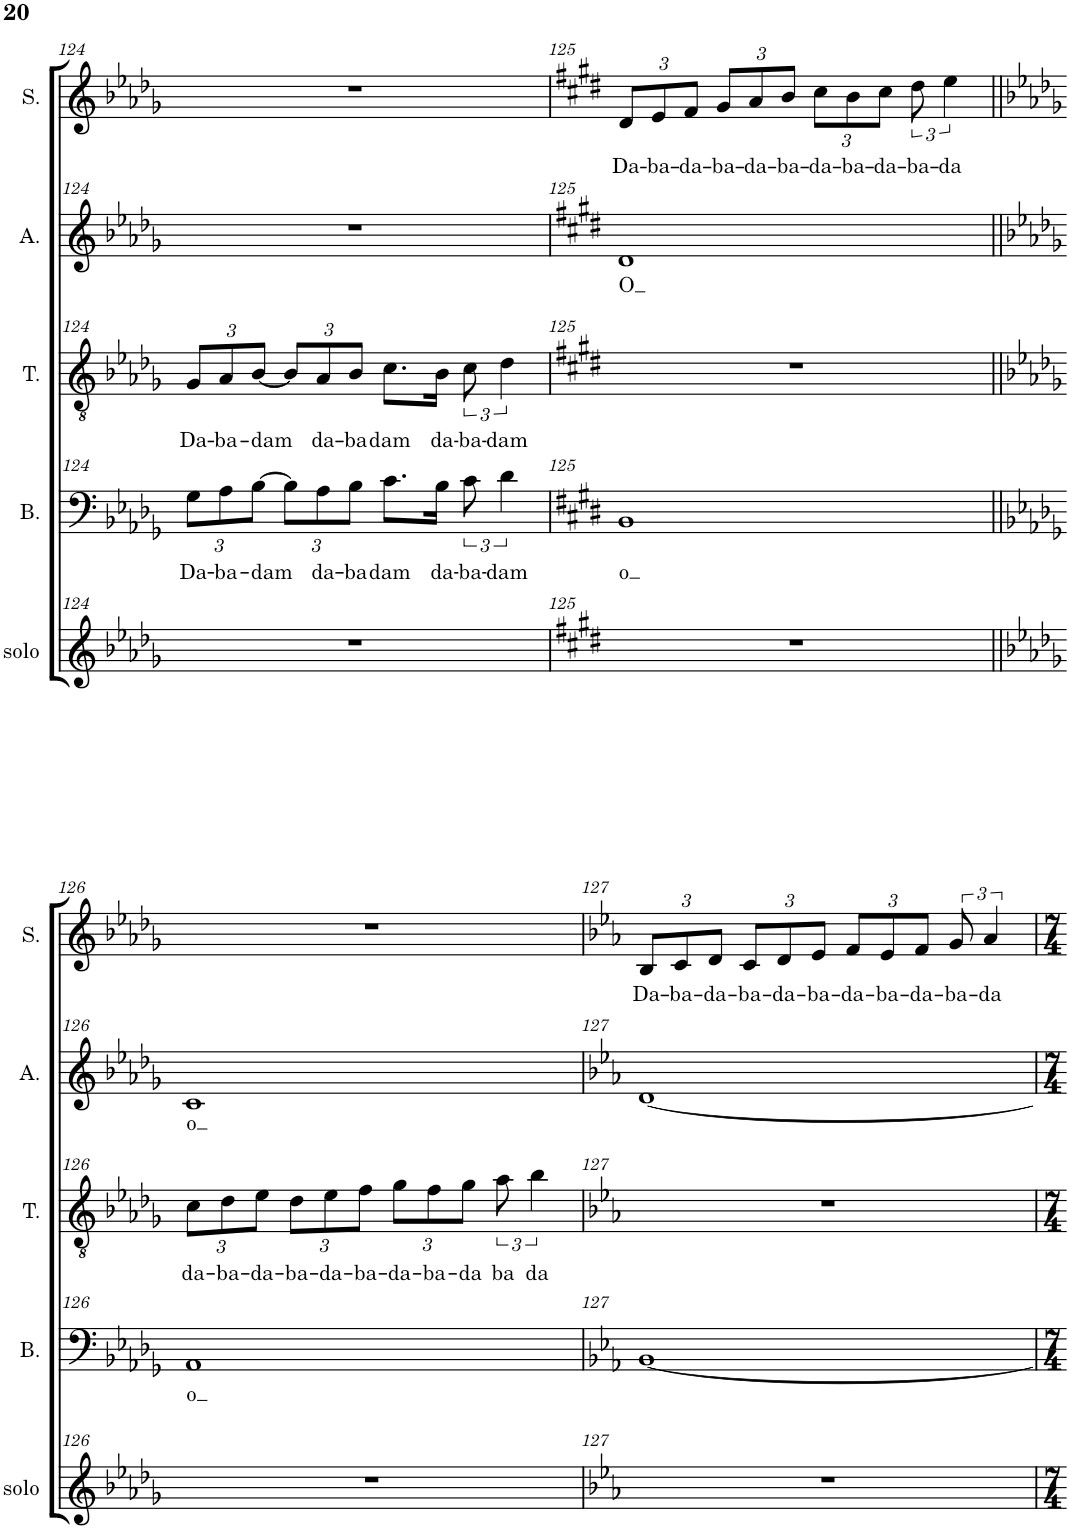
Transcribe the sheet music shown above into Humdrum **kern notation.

**kern	**kern	**text	**kern	**text	**kern	**text	**kern	**text
*part5	*part4	*part4	*part3	*part3	*part2	*part2	*part1	*part1
*staff5	*staff4	*staff4	*staff3	*staff3	*staff2	*staff2	*staff1	*staff1
*I"solo	*I"Bass	*	*I"Tenor	*	*I"Alto	*	*I"Soprano	*
*I'solo	*I'B.	*	*I'T.	*	*I'A.	*	*I'S.	*
!!LO:PB:g=z
*clefG2	*clefF4	*	*clefGv2	*	*clefG2	*	*clefG2	*
*k[b-e-a-d-g-]	*k[b-e-a-d-g-]	*	*k[b-e-a-d-g-]	*	*k[b-e-a-d-g-]	*	*k[b-e-a-d-g-]	*
*M4/4	*M4/4	*	*M4/4	*	*M4/4	*	*M4/4	*
*	*Xbrackettup	*	*	*	*	*	*	*
=124	=124	=124	=124	=124	=124	=124	=124	=124
!	!	!LO:LY:b	!	!	!	!	!	!
*	*	*	*Xbrackettup	*	*	*	*	*
!	!	!	!	!LO:LY:b	!	!	!	!
1r	12G-\L	Da-	12G-/L	Da-	1r	.	1r	.
!	!	!LO:LY:b	!	!LO:LY:b	!	!	!	!
.	12A-\	-ba-	12A-/	-ba-	.	.	.	.
!	!	!LO:LY:b	!	!LO:LY:b	!	!	!	!
.	[12B-\J	-dam	[12B-/J	-dam	.	.	.	.
.	12B-\L]	.	12B-/L]	.	.	.	.	.
!	!	!LO:LY:b	!	!LO:LY:b	!	!	!	!
.	12A-\	da-	12A-/	da-	.	.	.	.
!	!	!LO:LY:b	!	!LO:LY:b	!	!	!	!
.	12B-\J	-ba	12B-/J	-ba	.	.	.	.
!	!	!LO:LY:b	!	!LO:LY:b	!	!	!	!
.	8.c\L	dam	8.c\L	dam	.	.	.	.
!	!	!LO:LY:b	!	!LO:LY:b	!	!	!	!
.	16B-\Jk	da-	16B-\Jk	da-	.	.	.	.
*	*brackettup	*	*	*	*	*	*	*
!	!	!LO:LY:b	!	!	!	!	!	!
*	*	*	*brackettup	*	*	*	*	*
!	!	!	!	!LO:LY:b	!	!	!	!
.	12c\	-ba-	12c\	-ba-	.	.	.	.
!	!	!LO:LY:b	!	!LO:LY:b	!	!	!	!
.	6d-\	-dam	6d-\	-dam	.	.	.	.
=125	=125	=125	=125	=125	=125	=125	=125	=125
*k[f#c#g#d#]	*k[f#c#g#d#]	*	*k[f#c#g#d#]	*	*k[f#c#g#d#]	*	*k[f#c#g#d#]	*
!	!	!LO:LY:b	!	!	!	!LO:LY:b	!	!
*	*	*	*	*	*	*	*Xbrackettup	*
!	!	!	!	!	!	!	!	!LO:LY:b
1r	1BB	o	1r	.	1d#	O	12d#/L	Da-
!	!	!	!	!	!	!	!	!LO:LY:b
.	.	.	.	.	.	.	12e/	-ba-
!	!	!	!	!	!	!	!	!LO:LY:b
.	.	.	.	.	.	.	12f#/J	-da-
!	!	!	!	!	!	!	!	!LO:LY:b
.	.	.	.	.	.	.	12g#/L	-ba-
!	!	!	!	!	!	!	!	!LO:LY:b
.	.	.	.	.	.	.	12a/	-da-
!	!	!	!	!	!	!	!	!LO:LY:b
.	.	.	.	.	.	.	12b/J	-ba-
!	!	!	!	!	!	!	!	!LO:LY:b
.	.	.	.	.	.	.	12cc#\L	-da-
!	!	!	!	!	!	!	!	!LO:LY:b
.	.	.	.	.	.	.	12b\	-ba-
!	!	!	!	!	!	!	!	!LO:LY:b
.	.	.	.	.	.	.	12cc#\J	-da-
*	*	*	*	*	*	*	*brackettup	*
!	!	!	!	!	!	!	!	!LO:LY:b
.	.	.	.	.	.	.	12dd#\	-ba-
!	!	!	!	!	!	!	!	!LO:LY:b
.	.	.	.	.	.	.	6ee\	-da
!!LO:LB:g=z
=126||	=126||	=126||	=126||	=126||	=126||	=126||	=126||	=126||
*k[b-e-a-d-g-]	*k[b-e-a-d-g-]	*	*k[b-e-a-d-g-]	*	*k[b-e-a-d-g-]	*	*k[b-e-a-d-g-]	*
!	!	!LO:LY:b	!	!	!	!	!	!
*	*	*	*Xbrackettup	*	*	*	*	*
!	!	!	!	!LO:LY:b	!	!LO:LY:b	!	!
1r	1AA-	o	12c\L	da-	1c	o	1r	.
!	!	!	!	!LO:LY:b	!	!	!	!
.	.	.	12d-\	-ba-	.	.	.	.
!	!	!	!	!LO:LY:b	!	!	!	!
.	.	.	12e-\J	-da-	.	.	.	.
!	!	!	!	!LO:LY:b	!	!	!	!
.	.	.	12d-\L	-ba-	.	.	.	.
!	!	!	!	!LO:LY:b	!	!	!	!
.	.	.	12e-\	-da-	.	.	.	.
!	!	!	!	!LO:LY:b	!	!	!	!
.	.	.	12f\J	-ba-	.	.	.	.
!	!	!	!	!LO:LY:b	!	!	!	!
.	.	.	12g-\L	-da-	.	.	.	.
!	!	!	!	!LO:LY:b	!	!	!	!
.	.	.	12f\	-ba-	.	.	.	.
!	!	!	!	!LO:LY:b	!	!	!	!
.	.	.	12g-\J	-da	.	.	.	.
*	*	*	*brackettup	*	*	*	*	*
!	!	!	!	!LO:LY:b	!	!	!	!
.	.	.	12a-\	ba	.	.	.	.
!	!	!	!	!LO:LY:b	!	!	!	!
.	.	.	6b-\	da	.	.	.	.
=127	=127	=127	=127	=127	=127	=127	=127	=127
*k[b-e-a-]	*k[b-e-a-]	*	*k[b-e-a-]	*	*k[b-e-a-]	*	*k[b-e-a-]	*
*	*	*	*	*	*	*	*Xbrackettup	*
!	!	!	!	!	!	!	!	!LO:LY:b
1r	[1BB-	.	1r	.	[1d	.	12B-/L	Da-
!	!	!	!	!	!	!	!	!LO:LY:b
.	.	.	.	.	.	.	12c/	-ba-
!	!	!	!	!	!	!	!	!LO:LY:b
.	.	.	.	.	.	.	12d/J	-da-
!	!	!	!	!	!	!	!	!LO:LY:b
.	.	.	.	.	.	.	12c/L	-ba-
!	!	!	!	!	!	!	!	!LO:LY:b
.	.	.	.	.	.	.	12d/	-da-
!	!	!	!	!	!	!	!	!LO:LY:b
.	.	.	.	.	.	.	12e-/J	-ba-
!	!	!	!	!	!	!	!	!LO:LY:b
.	.	.	.	.	.	.	12f/L	-da-
!	!	!	!	!	!	!	!	!LO:LY:b
.	.	.	.	.	.	.	12e-/	-ba-
!	!	!	!	!	!	!	!	!LO:LY:b
.	.	.	.	.	.	.	12f/J	-da-
*	*	*	*	*	*	*	*brackettup	*
!	!	!	!	!	!	!	!	!LO:LY:b
.	.	.	.	.	.	.	12g/	-ba-
!	!	!	!	!	!	!	!	!LO:LY:b
.	.	.	.	.	.	.	6a-/	-da
=	=	=	=	=	=	=	=	=
*-	*-	*-	*-	*-	*-	*-	*-	*-
